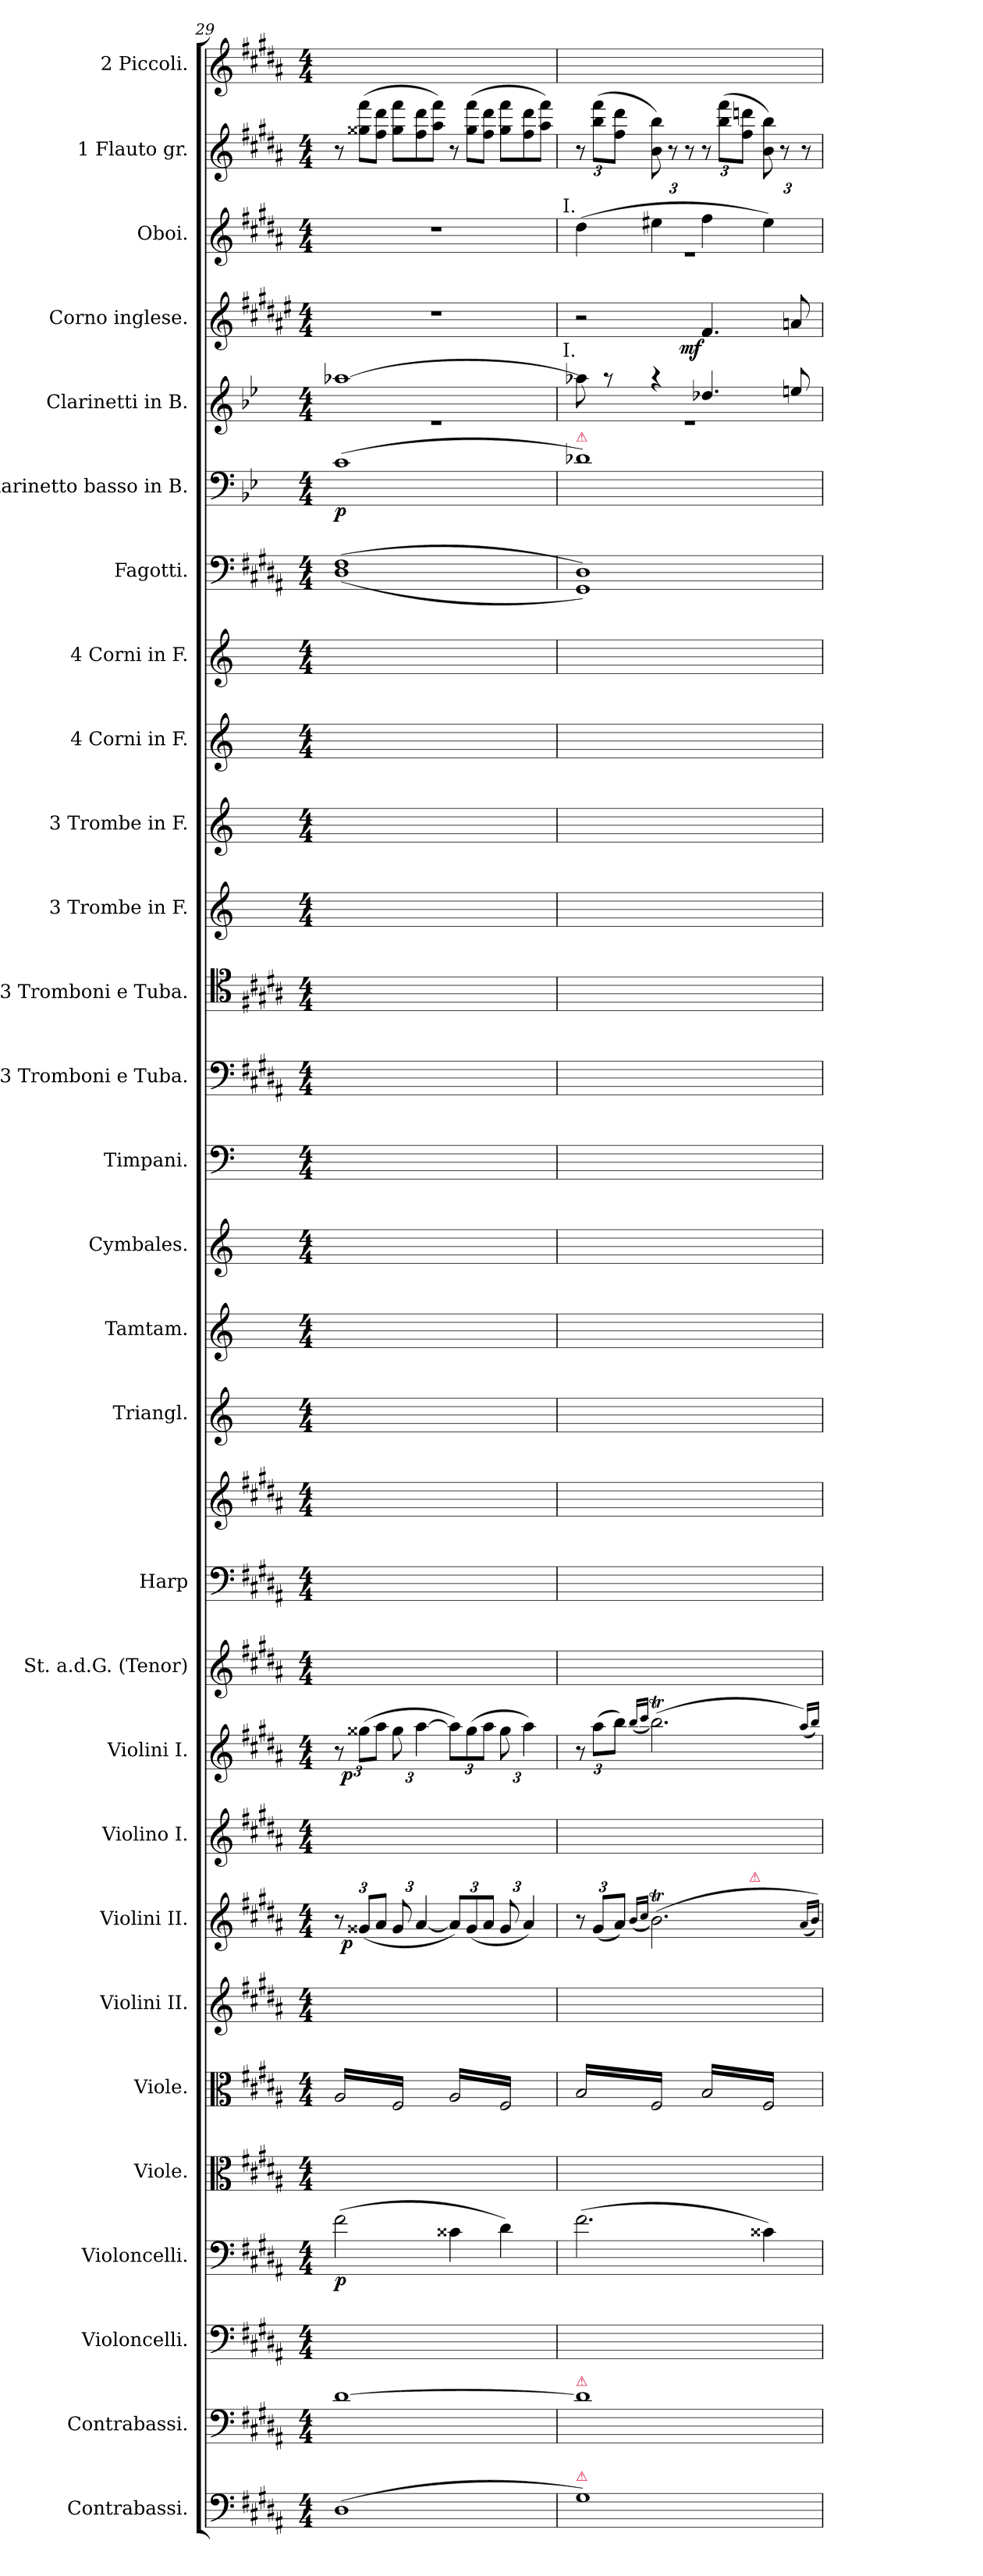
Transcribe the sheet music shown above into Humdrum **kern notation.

**kern	**kern	**kern	**kern	**dynam	**kern	**kern	**kern	**kern	**dynam	**kern	**kern	**dynam	**kern	**kern	**kern	**kern	**kern	**kern	**kern	**kern	**kern	**kern	**kern	**kern	**kern	**kern	**kern	**dynam	**kern	**kern	**dynam	**kern	**kern	**kern
*part29	*part28	*part27	*part26	*part26	*part25	*part24	*part23	*part22	*part22	*part21	*part20	*part20	*part19	*part18	*part18	*part17	*part16	*part15	*part14	*part13	*part12	*part11	*part10	*part9	*part8	*part7	*part6	*part6	*part5	*part4	*part4	*part3	*part2	*part1
*staff30	*staff29	*staff28	*staff27	*staff27	*staff26	*staff25	*staff24	*staff23	*staff23	*staff22	*staff21	*staff21	*staff20	*staff19	*staff18	*staff17	*staff16	*staff15	*staff14	*staff13	*staff12	*staff11	*staff10	*staff9	*staff8	*staff7	*staff6	*staff6	*staff5	*staff4	*staff4	*staff3	*staff2	*staff1
*I"Contrabassi.	*I"Contrabassi.	*I"Violoncelli.	*I"Violoncelli.	*	*I"Viole.	*I"Viole.	*I"Violini II.	*I"Violini II.	*	*I"Violino I.	*I"Violini I.	*	*I"St. a.d.G. (Tenor)	*I"Harp	*	*I"Triangl.	*I"Tamtam.	*I"Cymbales.	*I"Timpani.	*I"3 Tromboni e Tuba.	*I"3 Tromboni e Tuba.	*I"3 Trombe in F.	*I"3 Trombe in F.	*I"4 Corni in F.	*I"4 Corni in F.	*I"Fagotti.	*I"Clarinetto basso in B.	*	*I"Clarinetti in B.	*I"Corno inglese.	*	*I"Oboi.	*I"1 Flauto gr.	*I"2 Piccoli.
*I'C. B.	*I'C. B.	*I'Vcll.	*I'Vcll.	*	*	*	*I'Viol. II.	*I'Viol. II.	*	*I'Viol. I.	*I'Viol. I.	*	*I'T	*I'Hp	*	*I'triangl	*I'Tam-Tam.	*I'Cymb	*I'Timp.	*	*	*	*	*	*	*I'Fag.	*I'Cl. B. in B	*	*I'Cl. in B.	*I'Cor.ingl.	*	*I'Ob.	*I'Fl.gr.	*
*clefF4	*clefF4	*clefF4	*clefF4	*	*clefC3	*clefC3	*clefG2	*clefG2	*	*clefG2	*clefG2	*	*clefG2	*clefF4	*clefG2	*clefG2	*clefG2	*clefG2	*clefF4	*clefF4	*clefC4	*clefG2	*clefG2	*clefG2	*clefG2	*clefF4	*clefF4	*	*clefG2	*clefG2	*	*clefG2	*clefG2	*clefG2
*	*	*	*	*	*	*	*	*	*	*	*	*	*	*	*	*	*	*	*	*	*	*ITrd-3c-5	*ITrd-3c-5	*ITrd4c7	*ITrd4c7	*	*ITrd1c2	*	*ITrd1c2	*ITrd4c7	*	*	*	*
*k[f#c#g#d#a#]	*k[f#c#g#d#a#]	*k[f#c#g#d#a#]	*k[f#c#g#d#a#]	*	*k[f#c#g#d#a#]	*k[f#c#g#d#a#]	*k[f#c#g#d#a#]	*k[f#c#g#d#a#]	*	*k[f#c#g#d#a#]	*k[f#c#g#d#a#]	*	*k[f#c#g#d#a#]	*k[f#c#g#d#a#]	*k[f#c#g#d#a#]	*k[]	*k[]	*k[]	*k[]	*k[f#c#g#d#a#]	*k[f#c#g#d#a#]	*k[b-]	*k[b-]	*k[b-]	*k[b-]	*k[f#c#g#d#a#]	*k[b-e-a-d-]	*	*k[b-e-a-d-]	*k[f#c#g#d#a#]	*	*k[f#c#g#d#a#]	*k[f#c#g#d#a#]	*k[f#c#g#d#a#]
*B:	*B:	*B:	*B:	*	*B:	*B:	*B:	*B:	*	*B:	*B:	*	*B:	*B:	*B:	*	*	*	*	*B:	*B:	*	*	*	*	*B:	*	*	*	*B:	*	*B:	*B:	*B:
*M4/4	*M4/4	*M4/4	*M4/4	*	*M4/4	*M4/4	*M4/4	*M4/4	*	*M4/4	*M4/4	*	*M4/4	*M4/4	*M4/4	*M4/4	*M4/4	*M4/4	*M4/4	*M4/4	*M4/4	*M4/4	*M4/4	*M4/4	*M4/4	*M4/4	*M4/4	*	*M4/4	*M4/4	*	*M4/4	*M4/4	*M4/4
*	*	*	*	*	*	*	*	*Xbrackettup	*	*	*Xbrackettup	*	*	*	*	*	*	*	*	*	*	*	*	*	*	*	*	*	*	*	*	*	*Xtuplet	*
=29	=29	=29	=29	=29	=29	=29	=29	=29	=29	=29	=29	=29	=29	=29	=29	=29	=29	=29	=29	=29	=29	=29	=29	=29	=29	=29	=29	=29	=29	=29	=29	=29	=29	=29
*	*	*	*	*	*	*	*	*	*	*	*	*	*	*	*	*	*	*	*	*	*	*	*	*	*	*	*	*	*^	*	*	*	*	*
*	*	*	*	*	*	*tremolo	*	*	*	*	*	*	*	*	*	*	*	*	*	*	*	*	*	*	*	*	*	*	*	*	*	*	*	*	*
(1D#	[1d#	1ryy	(2f#\	p	1ryy	(16A#/LL	1ryy	12r	.	1ryy	12r	.	1ryy	1ryy	1ryy	1ryy	1ryy	1ryy	1ryy	1ryy	1ryy	1ryy	1ryy	1ryy	1ryy	(<(>1D# 1F#	(1B-	p	[1gg-X	1re	1r	.	1r	12r	1ryy
.	.	.	.	.	.	16F#/	.	.	.	.	.	.	.	.	.	.	.	.	.	.	.	.	.	.	.	.	.	.	.	.	.	.	.	.	.
!	!	!	!	!	!	!	!	!	!LO:DY:b:rj	!	!	!LO:DY:b:rj	!	!	!	!	!	!	!	!	!	!	!	!	!	!	!	!	!	!	!	!	!	!	!
.	.	.	.	.	.	.	.	(12g##X/L	p	.	(12gg##X\L	p	.	.	.	.	.	.	.	.	.	.	.	.	.	.	.	.	.	.	.	.	.	(12gg##X\ 12fff#\L	.
.	.	.	.	.	.	16A#/	.	.	.	.	.	.	.	.	.	.	.	.	.	.	.	.	.	.	.	.	.	.	.	.	.	.	.	.	.
.	.	.	.	.	.	.	.	12a#/J	.	.	12aa#\J	.	.	.	.	.	.	.	.	.	.	.	.	.	.	.	.	.	.	.	.	.	.	12ff#\ 12ddd#\J	.
.	.	.	.	.	.	16F#/	.	.	.	.	.	.	.	.	.	.	.	.	.	.	.	.	.	.	.	.	.	.	.	.	.	.	.	.	.
.	.	.	.	.	.	16A#/	.	12g##/	.	.	12gg##\	.	.	.	.	.	.	.	.	.	.	.	.	.	.	.	.	.	.	.	.	.	.	12gg##\ 12fff#\L	.
.	.	.	.	.	.	16F#/	.	.	.	.	.	.	.	.	.	.	.	.	.	.	.	.	.	.	.	.	.	.	.	.	.	.	.	.	.
.	.	.	.	.	.	.	.	[6a#/	.	.	[6aa#\	.	.	.	.	.	.	.	.	.	.	.	.	.	.	.	.	.	.	.	.	.	.	12ff#\ 12ddd#\	.
.	.	.	.	.	.	16A#/	.	.	.	.	.	.	.	.	.	.	.	.	.	.	.	.	.	.	.	.	.	.	.	.	.	.	.	.	.
.	.	.	.	.	.	.	.	.	.	.	.	.	.	.	.	.	.	.	.	.	.	.	.	.	.	.	.	.	.	.	.	.	.	12aa#\ 12fff#\J)	.
.	.	.	.	.	.	16F#/JJ	.	.	.	.	.	.	.	.	.	.	.	.	.	.	.	.	.	.	.	.	.	.	.	.	.	.	.	.	.
.	.	.	4c##X\	.	.	16A#/LL	.	12a#/L])	.	.	12aa#\L])	.	.	.	.	.	.	.	.	.	.	.	.	.	.	.	.	.	.	.	.	.	.	12r	.
.	.	.	.	.	.	16F#/)	.	.	.	.	.	.	.	.	.	.	.	.	.	.	.	.	.	.	.	.	.	.	.	.	.	.	.	.	.
.	.	.	.	.	.	.	.	(12g##/	.	.	(12gg##\	.	.	.	.	.	.	.	.	.	.	.	.	.	.	.	.	.	.	.	.	.	.	(12gg##\ 12fff#\L	.
.	.	.	.	.	.	16A#/	.	.	.	.	.	.	.	.	.	.	.	.	.	.	.	.	.	.	.	.	.	.	.	.	.	.	.	.	.
.	.	.	.	.	.	.	.	12a#/J	.	.	12aa#\J	.	.	.	.	.	.	.	.	.	.	.	.	.	.	.	.	.	.	.	.	.	.	12ff#\ 12ddd#\J	.
.	.	.	.	.	.	16F#/)	.	.	.	.	.	.	.	.	.	.	.	.	.	.	.	.	.	.	.	.	.	.	.	.	.	.	.	.	.
.	.	.	4d#\)	.	.	16A#/	.	12g##/	.	.	12gg##\	.	.	.	.	.	.	.	.	.	.	.	.	.	.	.	.	.	.	.	.	.	.	12gg##\ 12fff#\L	.
.	.	.	.	.	.	16F#/)	.	.	.	.	.	.	.	.	.	.	.	.	.	.	.	.	.	.	.	.	.	.	.	.	.	.	.	.	.
.	.	.	.	.	.	.	.	6a#/)	.	.	6aa#\)	.	.	.	.	.	.	.	.	.	.	.	.	.	.	.	.	.	.	.	.	.	.	12ff#\ 12ddd#\	.
.	.	.	.	.	.	16A#/	.	.	.	.	.	.	.	.	.	.	.	.	.	.	.	.	.	.	.	.	.	.	.	.	.	.	.	.	.
.	.	.	.	.	.	.	.	.	.	.	.	.	.	.	.	.	.	.	.	.	.	.	.	.	.	.	.	.	.	.	.	.	.	12aa#\ 12fff#\J)	.
.	.	.	.	.	.	16F#/)JJ	.	.	.	.	.	.	.	.	.	.	.	.	.	.	.	.	.	.	.	.	.	.	.	.	.	.	.	.	.
=30	=30	=30	=30	=30	=30	=30	=30	=30	=30	=30	=30	=30	=30	=30	=30	=30	=30	=30	=30	=30	=30	=30	=30	=30	=30	=30	=30	=30	=30	=30	=30	=30	=30	=30	=30
*	*	*	*	*	*	*	*	*	*	*	*	*	*	*	*	*	*	*	*	*	*	*	*	*	*	*	*	*	*	*	*	*	*^	*	*
*	*	*	*	*	*	*	*	*	*	*	*	*	*	*	*	*	*	*	*	*	*	*	*	*	*	*	*	*	*	*	*	*	*	*	*tuplet	*
*	*	*	*	*	*	*	*	*	*	*	*	*	*	*	*	*	*	*	*	*	*	*	*	*	*	*	*	*	*	*	*	*	*	*	*Xbrackettup	*
!	!	!	!	!	!	!	!	!	!	!	!	!	!	!	!	!	!	!	!	!	!	!	!	!	!	!	!	!	!	!	!	!	!LO:TX:a:rj:t=I.	!	!	!
!	!	!	!	!	!	!	!	!	!	!	!	!	!	!	!	!	!	!	!	!	!	!	!	!	!	!	!	!	!LO:TX:a:rj:t=I.	!	!	!	!	!	!	!
!	!	!	!	!	!	!	!	!	!	!	!	!	!	!	!	!	!	!	!	!	!	!	!	!	!	!	!LO:TX:a:color=crimson:t=⚠	!	!	!	!	!	!	!	!	!
!	!LO:TX:a:color=crimson:t=⚠	!	!	!	!	!	!	!	!	!	!	!	!	!	!	!	!	!	!	!	!	!	!	!	!	!	!	!	!	!	!	!	!	!	!	!
!LO:TX:a:color=crimson:t=⚠	!	!	!	!	!	!	!	!	!	!	!	!	!	!	!	!	!	!	!	!	!	!	!	!	!	!	!	!	!	!	!	!	!	!	!	!
*	*	*	*	*	*	*	*	*^	*	*	*	*	*	*	*	*	*	*	*	*	*	*	*	*	*	*	*	*	*	*	*	*	*	*	*	*
1G#)	1d#]	1ryy	(2.f#\	.	1ryy	(16B/LL	1ryy	12r	2ryy	.	1ryy	12r	.	1ryy	1ryy	1ryy	1ryy	1ryy	1ryy	1ryy	1ryy	1ryy	1ryy	1ryy	1ryy	1ryy	1GG# 1D#))	1c-X)	.	8gg-X\]	1re	2r	.	(4dd#\	1re	12r	1ryy
.	.	.	.	.	.	16F#/	.	.	.	.	.	.	.	.	.	.	.	.	.	.	.	.	.	.	.	.	.	.	.	.	.	.	.	.	.	.	.
.	.	.	.	.	.	.	.	(12g#/L	.	.	.	(12aa#\L	.	.	.	.	.	.	.	.	.	.	.	.	.	.	.	.	.	.	.	.	.	.	.	(12bb\ 12fff#\L	.
.	.	.	.	.	.	16B/	.	.	.	.	.	.	.	.	.	.	.	.	.	.	.	.	.	.	.	.	.	.	.	8r	.	.	.	.	.	.	.
.	.	.	.	.	.	.	.	12a#/J)	.	.	.	12bb\J)	.	.	.	.	.	.	.	.	.	.	.	.	.	.	.	.	.	.	.	.	.	.	.	12ff#\ 12ddd#\J	.
.	.	.	.	.	.	16F#/	.	.	.	.	.	.	.	.	.	.	.	.	.	.	.	.	.	.	.	.	.	.	.	.	.	.	.	.	.	.	.
.	.	.	.	.	.	.	.	(16qqb/LL	.	.	.	(16qqbb/LL	.	.	.	.	.	.	.	.	.	.	.	.	.	.	.	.	.	.	.	.	.	.	.	.	.
.	.	.	.	.	.	.	.	16qqcc#/JJ	.	.	.	16qqccc#/JJ	.	.	.	.	.	.	.	.	.	.	.	.	.	.	.	.	.	.	.	.	.	.	.	.	.
.	.	.	.	.	.	16B/	.	(<2.bT\)	.	.	.	(2.bbT\)	.	.	.	.	.	.	.	.	.	.	.	.	.	.	.	.	.	4r	.	.	.	4ee#X\	.	12b\ 12bb\)	.
.	.	.	.	.	.	16F#/	.	.	.	.	.	.	.	.	.	.	.	.	.	.	.	.	.	.	.	.	.	.	.	.	.	.	.	.	.	.	.
.	.	.	.	.	.	.	.	.	.	.	.	.	.	.	.	.	.	.	.	.	.	.	.	.	.	.	.	.	.	.	.	.	.	.	.	12r	.
.	.	.	.	.	.	16B/	.	.	.	.	.	.	.	.	.	.	.	.	.	.	.	.	.	.	.	.	.	.	.	.	.	.	.	.	.	.	.
.	.	.	.	.	.	.	.	.	.	.	.	.	.	.	.	.	.	.	.	.	.	.	.	.	.	.	.	.	.	.	.	.	.	.	.	12r	.
.	.	.	.	.	.	16F#/JJ	.	.	.	.	.	.	.	.	.	.	.	.	.	.	.	.	.	.	.	.	.	.	.	.	.	.	.	.	.	.	.
!	!	!	!	!	!	!	!	!	!	!	!	!	!	!	!	!	!	!	!	!	!	!	!	!	!	!	!	!	!	!	!	!	!LO:DY:b:rj	!	!	!	!
.	.	.	.	.	.	16B/LL	.	.	8.ryy	.	.	.	.	.	.	.	.	.	.	.	.	.	.	.	.	.	.	.	.	4.cc-X/	.	4.B/	mf	4ff#\	.	12r	.
.	.	.	.	.	.	16F#/)	.	.	.	.	.	.	.	.	.	.	.	.	.	.	.	.	.	.	.	.	.	.	.	.	.	.	.	.	.	.	.
.	.	.	.	.	.	.	.	.	.	.	.	.	.	.	.	.	.	.	.	.	.	.	.	.	.	.	.	.	.	.	.	.	.	.	.	(12bb\ 12fff#\L	.
.	.	.	.	.	.	16B/	.	.	.	.	.	.	.	.	.	.	.	.	.	.	.	.	.	.	.	.	.	.	.	.	.	.	.	.	.	.	.
.	.	.	.	.	.	.	.	.	.	.	.	.	.	.	.	.	.	.	.	.	.	.	.	.	.	.	.	.	.	.	.	.	.	.	.	12ff#\ 12dddn\J	.
!	!	!	!	!	!	!	!	!	!LO:TX:a:color=crimson:t=⚠	!	!	!	!	!	!	!	!	!	!	!	!	!	!	!	!	!	!	!	!	!	!	!	!	!	!	!	!
.	.	.	.	.	.	16F#/)	.	.	4ryy	.	.	.	.	.	.	.	.	.	.	.	.	.	.	.	.	.	.	.	.	.	.	.	.	.	.	.	.
.	.	.	4c##X\)	.	.	16B/	.	.	.	.	.	.	.	.	.	.	.	.	.	.	.	.	.	.	.	.	.	.	.	.	.	.	.	4ee#\)	.	12b\ 12bb\)	.
.	.	.	.	.	.	16F#/)	.	.	.	.	.	.	.	.	.	.	.	.	.	.	.	.	.	.	.	.	.	.	.	.	.	.	.	.	.	.	.
.	.	.	.	.	.	.	.	.	.	.	.	.	.	.	.	.	.	.	.	.	.	.	.	.	.	.	.	.	.	.	.	.	.	.	.	12r	.
.	.	.	.	.	.	16B/	.	.	.	.	.	.	.	.	.	.	.	.	.	.	.	.	.	.	.	.	.	.	.	8ddn/	.	8dn/	.	.	.	.	.
.	.	.	.	.	.	.	.	.	.	.	.	.	.	.	.	.	.	.	.	.	.	.	.	.	.	.	.	.	.	.	.	.	.	.	.	12r	.
.	.	.	.	.	.	16F#/)JJ	.	.	16ryy	.	.	.	.	.	.	.	.	.	.	.	.	.	.	.	.	.	.	.	.	.	.	.	.	.	.	.	.
*	*	*	*	*	*	*Xtremolo	*	*	*	*	*	*	*	*	*	*	*	*	*	*	*	*	*	*	*	*	*	*	*	*	*	*	*	*	*	*	*
*	*	*	*	*	*	*	*	*	*	*	*	*	*	*	*	*	*	*	*	*	*	*	*	*	*	*	*	*	*	*v	*v	*	*	*v	*v	*	*
.	.	.	.	.	.	.	.	(16qqa#/LL	.	.	.	(16qqaa#/LL)	.	.	.	.	.	.	.	.	.	.	.	.	.	.	.	.	.	.	.	.	.	.	.
.	.	.	.	.	.	.	.	16qqb/JJ))	.	.	.	16qqbb/JJ)	.	.	.	.	.	.	.	.	.	.	.	.	.	.	.	.	.	.	.	.	.	.	.
.	.	.	.	.	.	.	.	.	.	.	.	.	.	.	.	.	.	.	.	.	.	.	.	.	.	.	.	.	.	.	.	.	.	.	.
.	.	.	.	.	.	.	.	.	.	.	.	.	.	.	.	.	.	.	.	.	.	.	.	.	.	.	.	.	.	.	.	.	.	.	.
.	.	.	.	.	.	.	.	.	.	.	.	.	.	.	.	.	.	.	.	.	.	.	.	.	.	.	.	.	.	.	.	.	.	.	.
*	*	*	*	*	*	*	*	*v	*v	*	*	*	*	*	*	*	*	*	*	*	*	*	*	*	*	*	*	*	*	*	*	*	*	*	*
=	=	=	=	=	=	=	=	=	=	=	=	=	=	=	=	=	=	=	=	=	=	=	=	=	=	=	=	=	=	=	=	=	=	=
*-	*-	*-	*-	*-	*-	*-	*-	*-	*-	*-	*-	*-	*-	*-	*-	*-	*-	*-	*-	*-	*-	*-	*-	*-	*-	*-	*-	*-	*-	*-	*-	*-	*-	*-
